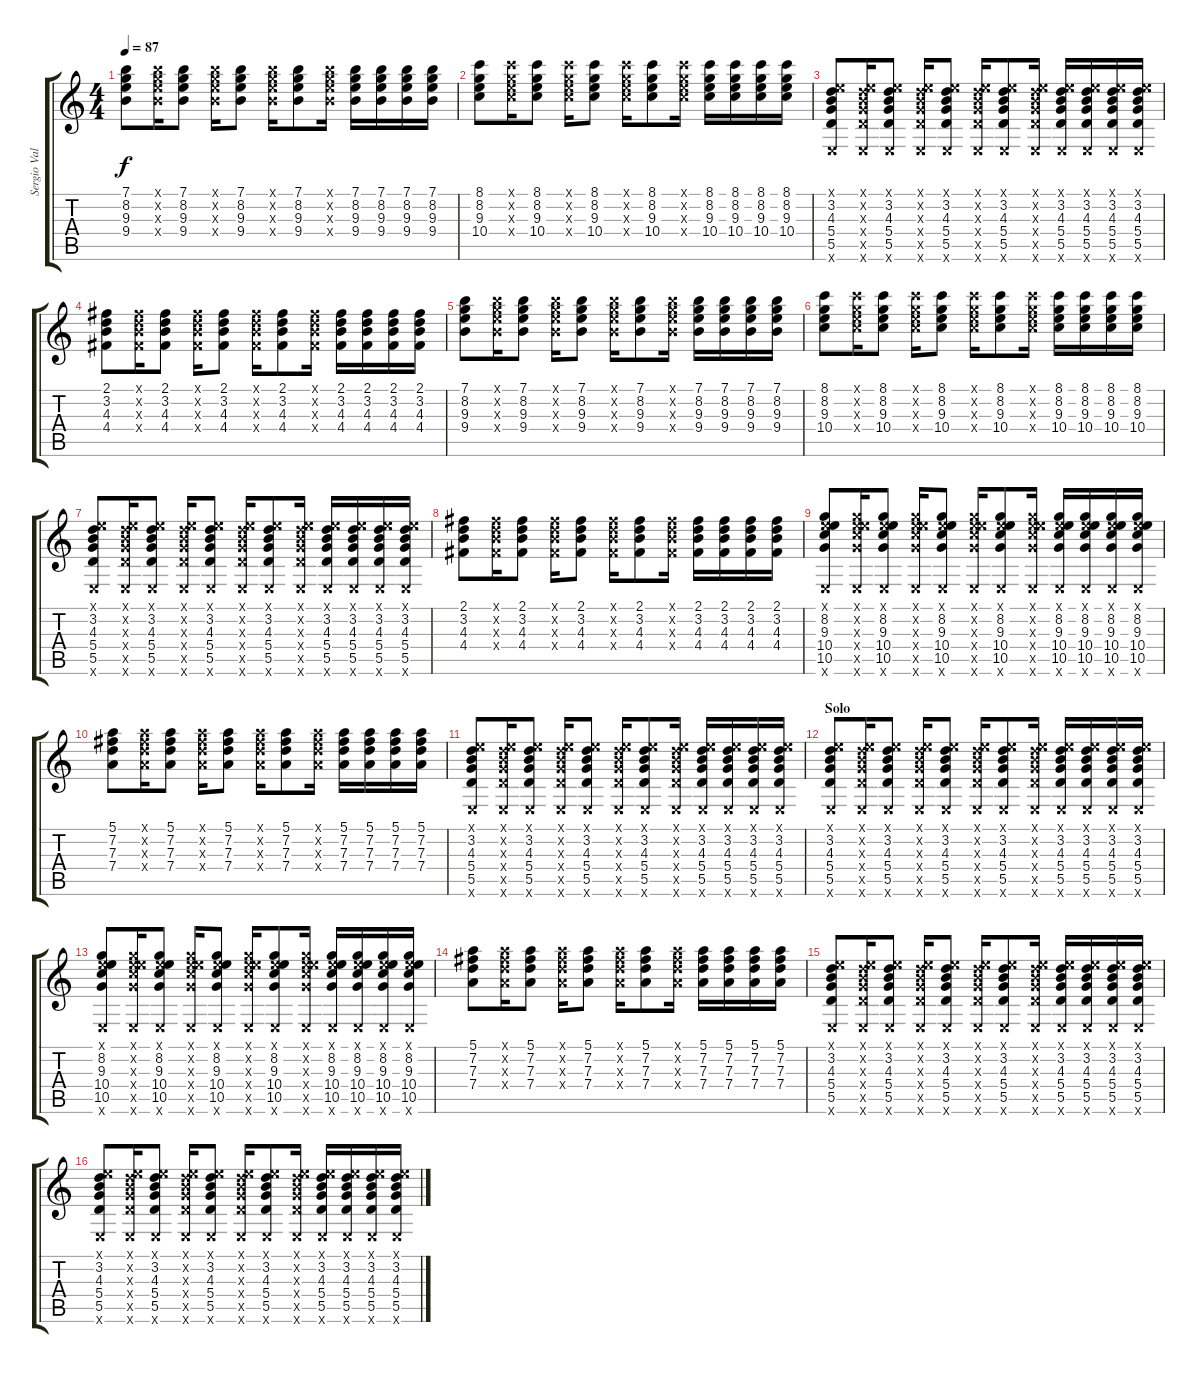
\track ("Sergio Vallín (Ritmo)" "Sergio Val") {instrument electricguitarclean}
\staff {score tabs}
\tuning (E4 B3 G3 D3 A2 E2) {hide}
\ts (4 4)
\tempo 87
\clef g2
\ks c
(7.1 8.2 9.3 9.4).8{dy f} (7.1{x} 8.2{x} 9.3{x} 9.4{x}).16 (7.1 8.2 9.3 9.4).8 (7.1{x} 8.2{x} 9.3{x} 9.4{x}).16 (7.1 8.2 9.3 9.4).8 (7.1{x} 8.2{x} 9.3{x} 9.4{x}).16 (7.1 8.2 9.3 9.4).8 (7.1{x} 8.2{x} 9.3{x} 9.4{x}).16 (7.1 8.2 9.3 9.4).16 (7.1 8.2 9.3 9.4).16 (7.1 8.2 9.3 9.4).16 (7.1 8.2 9.3 9.4).16 |
(8.1 8.2 9.3 10.4).8 (8.1{x} 8.2{x} 9.3{x} 10.4{x}).16 (8.1 8.2 9.3 10.4).8 (8.1{x} 8.2{x} 9.3{x} 10.4{x}).16 (8.1 8.2 9.3 10.4).8 (8.1{x} 8.2{x} 9.3{x} 10.4{x}).16 (8.1 8.2 9.3 10.4).8 (8.1{x} 8.2{x} 9.3{x} 10.4{x}).16 (8.1 8.2 9.3 10.4).16 (8.1 8.2 9.3 10.4).16 (8.1 8.2 9.3 10.4).16 (8.1 8.2 9.3 10.4).16 |
(0.1{x} 3.2 4.3 5.4 5.5 0.6{x}).8 (0.1{x} 3.2{x} 4.3{x} 5.4{x} 5.5{x} 0.6{x}).16 (0.1{x} 3.2 4.3 5.4 5.5 0.6{x}).8 (0.1{x} 3.2{x} 4.3{x} 5.4{x} 5.5{x} 0.6{x}).16 (0.1{x} 3.2 4.3 5.4 5.5 0.6{x}).8 (0.1{x} 3.2{x} 4.3{x} 5.4{x} 5.5{x} 0.6{x}).16 (0.1{x} 3.2 4.3 5.4 5.5 0.6{x}).8 (0.1{x} 3.2{x} 4.3{x} 5.4{x} 5.5{x} 0.6{x}).16 (0.1{x} 3.2 4.3 5.4 5.5 0.6{x}).16 (0.1{x} 3.2 4.3 5.4 5.5 0.6{x}).16 (0.1{x} 3.2 4.3 5.4 5.5 0.6{x}).16 (0.1{x} 3.2 4.3 5.4 5.5 0.6{x}).16 |
(2.1 3.2 4.3 4.4).8 (2.1{x} 3.2{x} 4.3{x} 4.4{x}).16 (2.1 3.2 4.3 4.4).8 (2.1{x} 3.2{x} 4.3{x} 4.4{x}).16 (2.1 3.2 4.3 4.4).8 (2.1{x} 3.2{x} 4.3{x} 4.4{x}).16 (2.1 3.2 4.3 4.4).8 (2.1{x} 3.2{x} 4.3{x} 4.4{x}).16 (2.1 3.2 4.3 4.4).16 (2.1 3.2 4.3 4.4).16 (2.1 3.2 4.3 4.4).16 (2.1 3.2 4.3 4.4).16 |
(7.1 8.2 9.3 9.4).8 (7.1{x} 8.2{x} 9.3{x} 9.4{x}).16 (7.1 8.2 9.3 9.4).8 (7.1{x} 8.2{x} 9.3{x} 9.4{x}).16 (7.1 8.2 9.3 9.4).8 (7.1{x} 8.2{x} 9.3{x} 9.4{x}).16 (7.1 8.2 9.3 9.4).8 (7.1{x} 8.2{x} 9.3{x} 9.4{x}).16 (7.1 8.2 9.3 9.4).16 (7.1 8.2 9.3 9.4).16 (7.1 8.2 9.3 9.4).16 (7.1 8.2 9.3 9.4).16 |
(8.1 8.2 9.3 10.4).8 (8.1{x} 8.2{x} 9.3{x} 10.4{x}).16 (8.1 8.2 9.3 10.4).8 (8.1{x} 8.2{x} 9.3{x} 10.4{x}).16 (8.1 8.2 9.3 10.4).8 (8.1{x} 8.2{x} 9.3{x} 10.4{x}).16 (8.1 8.2 9.3 10.4).8 (8.1{x} 8.2{x} 9.3{x} 10.4{x}).16 (8.1 8.2 9.3 10.4).16 (8.1 8.2 9.3 10.4).16 (8.1 8.2 9.3 10.4).16 (8.1 8.2 9.3 10.4).16 |
(0.1{x} 3.2 4.3 5.4 5.5 0.6{x}).8 (0.1{x} 3.2{x} 4.3{x} 5.4{x} 5.5{x} 0.6{x}).16 (0.1{x} 3.2 4.3 5.4 5.5 0.6{x}).8 (0.1{x} 3.2{x} 4.3{x} 5.4{x} 5.5{x} 0.6{x}).16 (0.1{x} 3.2 4.3 5.4 5.5 0.6{x}).8 (0.1{x} 3.2{x} 4.3{x} 5.4{x} 5.5{x} 0.6{x}).16 (0.1{x} 3.2 4.3 5.4 5.5 0.6{x}).8 (0.1{x} 3.2{x} 4.3{x} 5.4{x} 5.5{x} 0.6{x}).16 (0.1{x} 3.2 4.3 5.4 5.5 0.6{x}).16 (0.1{x} 3.2 4.3 5.4 5.5 0.6{x}).16 (0.1{x} 3.2 4.3 5.4 5.5 0.6{x}).16 (0.1{x} 3.2 4.3 5.4 5.5 0.6{x}).16 |
(2.1 3.2 4.3 4.4).8 (2.1{x} 3.2{x} 4.3{x} 4.4{x}).16 (2.1 3.2 4.3 4.4).8 (2.1{x} 3.2{x} 4.3{x} 4.4{x}).16 (2.1 3.2 4.3 4.4).8 (2.1{x} 3.2{x} 4.3{x} 4.4{x}).16 (2.1 3.2 4.3 4.4).8 (2.1{x} 3.2{x} 4.3{x} 4.4{x}).16 (2.1 3.2 4.3 4.4).16 (2.1 3.2 4.3 4.4).16 (2.1 3.2 4.3 4.4).16 (2.1 3.2 4.3 4.4).16 |
(0.1{x} 8.2 9.3 10.4 10.5 0.6{x}).8 (0.1{x} 8.2{x} 9.3{x} 10.4{x} 10.5{x} 0.6{x}).16 (0.1{x} 8.2 9.3 10.4 10.5 0.6{x}).8 (0.1{x} 8.2{x} 9.3{x} 10.4{x} 10.5{x} 0.6{x}).16 (0.1{x} 8.2 9.3 10.4 10.5 0.6{x}).8 (0.1{x} 8.2{x} 9.3{x} 10.4{x} 10.5{x} 0.6{x}).16 (0.1{x} 8.2 9.3 10.4 10.5 0.6{x}).8 (0.1{x} 8.2{x} 9.3{x} 10.4{x} 10.5{x} 0.6{x}).16 (0.1{x} 8.2 9.3 10.4 10.5 0.6{x}).16 (0.1{x} 8.2 9.3 10.4 10.5 0.6{x}).16 (0.1{x} 8.2 9.3 10.4 10.5 0.6{x}).16 (0.1{x} 8.2 9.3 10.4 10.5 0.6{x}).16 |
(5.1 7.2 7.3 7.4).8 (5.1{x} 7.2{x} 7.3{x} 7.4{x}).16 (5.1 7.2 7.3 7.4).8 (5.1{x} 7.2{x} 7.3{x} 7.4{x}).16 (5.1 7.2 7.3 7.4).8 (5.1{x} 7.2{x} 7.3{x} 7.4{x}).16 (5.1 7.2 7.3 7.4).8 (5.1{x} 7.2{x} 7.3{x} 7.4{x}).16 (5.1 7.2 7.3 7.4).16 (5.1 7.2 7.3 7.4).16 (5.1 7.2 7.3 7.4).16 (5.1 7.2 7.3 7.4).16 |
(0.1{x} 3.2 4.3 5.4 5.5 0.6{x}).8 (0.1{x} 3.2{x} 4.3{x} 5.4{x} 5.5{x} 0.6{x}).16 (0.1{x} 3.2 4.3 5.4 5.5 0.6{x}).8 (0.1{x} 3.2{x} 4.3{x} 5.4{x} 5.5{x} 0.6{x}).16 (0.1{x} 3.2 4.3 5.4 5.5 0.6{x}).8 (0.1{x} 3.2{x} 4.3{x} 5.4{x} 5.5{x} 0.6{x}).16 (0.1{x} 3.2 4.3 5.4 5.5 0.6{x}).8 (0.1{x} 3.2{x} 4.3{x} 5.4{x} 5.5{x} 0.6{x}).16 (0.1{x} 3.2 4.3 5.4 5.5 0.6{x}).16 (0.1{x} 3.2 4.3 5.4 5.5 0.6{x}).16 (0.1{x} 3.2 4.3 5.4 5.5 0.6{x}).16 (0.1{x} 3.2 4.3 5.4 5.5 0.6{x}).16 |
\section ("" "Solo")
(0.1{x} 3.2 4.3 5.4 5.5 0.6{x}).8 (0.1{x} 3.2{x} 4.3{x} 5.4{x} 5.5{x} 0.6{x}).16 (0.1{x} 3.2 4.3 5.4 5.5 0.6{x}).8 (0.1{x} 3.2{x} 4.3{x} 5.4{x} 5.5{x} 0.6{x}).16 (0.1{x} 3.2 4.3 5.4 5.5 0.6{x}).8 (0.1{x} 3.2{x} 4.3{x} 5.4{x} 5.5{x} 0.6{x}).16 (0.1{x} 3.2 4.3 5.4 5.5 0.6{x}).8 (0.1{x} 3.2{x} 4.3{x} 5.4{x} 5.5{x} 0.6{x}).16 (0.1{x} 3.2 4.3 5.4 5.5 0.6{x}).16 (0.1{x} 3.2 4.3 5.4 5.5 0.6{x}).16 (0.1{x} 3.2 4.3 5.4 5.5 0.6{x}).16 (0.1{x} 3.2 4.3 5.4 5.5 0.6{x}).16 |
(0.1{x} 8.2 9.3 10.4 10.5 0.6{x}).8 (0.1{x} 8.2{x} 9.3{x} 10.4{x} 10.5{x} 0.6{x}).16 (0.1{x} 8.2 9.3 10.4 10.5 0.6{x}).8 (0.1{x} 8.2{x} 9.3{x} 10.4{x} 10.5{x} 0.6{x}).16 (0.1{x} 8.2 9.3 10.4 10.5 0.6{x}).8 (0.1{x} 8.2{x} 9.3{x} 10.4{x} 10.5{x} 0.6{x}).16 (0.1{x} 8.2 9.3 10.4 10.5 0.6{x}).8 (0.1{x} 8.2{x} 9.3{x} 10.4{x} 10.5{x} 0.6{x}).16 (0.1{x} 8.2 9.3 10.4 10.5 0.6{x}).16 (0.1{x} 8.2 9.3 10.4 10.5 0.6{x}).16 (0.1{x} 8.2 9.3 10.4 10.5 0.6{x}).16 (0.1{x} 8.2 9.3 10.4 10.5 0.6{x}).16 |
(5.1 7.2 7.3 7.4).8 (5.1{x} 7.2{x} 7.3{x} 7.4{x}).16 (5.1 7.2 7.3 7.4).8 (5.1{x} 7.2{x} 7.3{x} 7.4{x}).16 (5.1 7.2 7.3 7.4).8 (5.1{x} 7.2{x} 7.3{x} 7.4{x}).16 (5.1 7.2 7.3 7.4).8 (5.1{x} 7.2{x} 7.3{x} 7.4{x}).16 (5.1 7.2 7.3 7.4).16 (5.1 7.2 7.3 7.4).16 (5.1 7.2 7.3 7.4).16 (5.1 7.2 7.3 7.4).16 |
(0.1{x} 3.2 4.3 5.4 5.5 0.6{x}).8 (0.1{x} 3.2{x} 4.3{x} 5.4{x} 5.5{x} 0.6{x}).16 (0.1{x} 3.2 4.3 5.4 5.5 0.6{x}).8 (0.1{x} 3.2{x} 4.3{x} 5.4{x} 5.5{x} 0.6{x}).16 (0.1{x} 3.2 4.3 5.4 5.5 0.6{x}).8 (0.1{x} 3.2{x} 4.3{x} 5.4{x} 5.5{x} 0.6{x}).16 (0.1{x} 3.2 4.3 5.4 5.5 0.6{x}).8 (0.1{x} 3.2{x} 4.3{x} 5.4{x} 5.5{x} 0.6{x}).16 (0.1{x} 3.2 4.3 5.4 5.5 0.6{x}).16 (0.1{x} 3.2 4.3 5.4 5.5 0.6{x}).16 (0.1{x} 3.2 4.3 5.4 5.5 0.6{x}).16 (0.1{x} 3.2 4.3 5.4 5.5 0.6{x}).16 |
(0.1{x} 3.2 4.3 5.4 5.5 0.6{x}).8 (0.1{x} 3.2{x} 4.3{x} 5.4{x} 5.5{x} 0.6{x}).16 (0.1{x} 3.2 4.3 5.4 5.5 0.6{x}).8 (0.1{x} 3.2{x} 4.3{x} 5.4{x} 5.5{x} 0.6{x}).16 (0.1{x} 3.2 4.3 5.4 5.5 0.6{x}).8 (0.1{x} 3.2{x} 4.3{x} 5.4{x} 5.5{x} 0.6{x}).16 (0.1{x} 3.2 4.3 5.4 5.5 0.6{x}).8 (0.1{x} 3.2{x} 4.3{x} 5.4{x} 5.5{x} 0.6{x}).16 (0.1{x} 3.2 4.3 5.4 5.5 0.6{x}).16 (0.1{x} 3.2 4.3 5.4 5.5 0.6{x}).16 (0.1{x} 3.2 4.3 5.4 5.5 0.6{x}).16 (0.1{x} 3.2 4.3 5.4 5.5 0.6{x}).16
